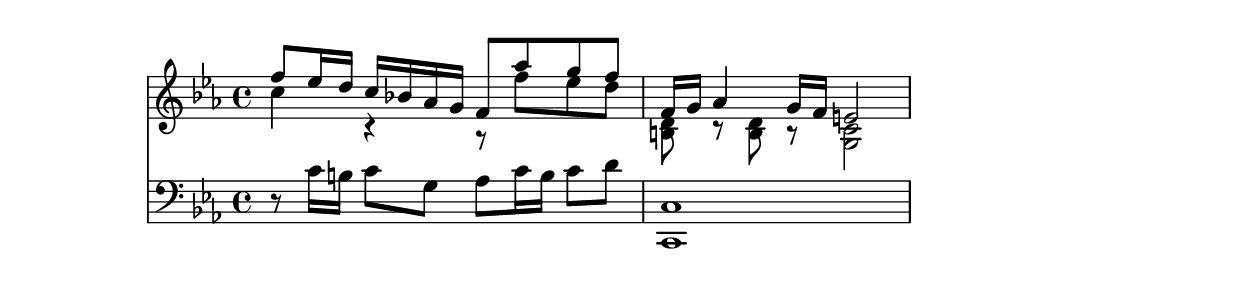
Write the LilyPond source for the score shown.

\version "2.16.0"

\header {
texidoc="Midi2ly remaps voices correctly to staves in MIDI-files that use voice<->channel mapping when combined with staff<->track mapping.  TODO: pianostaff"
options=""
}

\score {
%% TODO:PIANOSTAFF  \context PianoStaff <<
  <<
    \context Staff = "treble" <<
      \set Score.midiChannelMapping = #'voice
      \context Voice="one" \relative c'' {
	\time 4/4
	\key c \minor
	\voiceOne
%comes
%7
	f8 es16 d c16 bes ! as g f8 as' g f 
%8	es8 d es f b, c d b |
	f,16 g as4 g16 f e2 |
      }
      \context Voice="two" \relative c'' {
	\voiceTwo
%dux
%7
	c4 r4 r8 f es d |
%8	r8 as g f g f16 es f8 d | 
	<b, d>8 r <b d> r <g c>2 |
      }
    >>
    \context Staff = "bass" <<
      \context Voice="three" \relative c' {
	\key c \minor
	\clef bass
%7
	r8 c16 b c8 g as c16 b c8 d |
%8	g8 c16 b c8 d f,16 g as4 g16 f | 
	<c,, c'>1
      }
    >>
  >>
  \layout {}
  \midi {}
}
